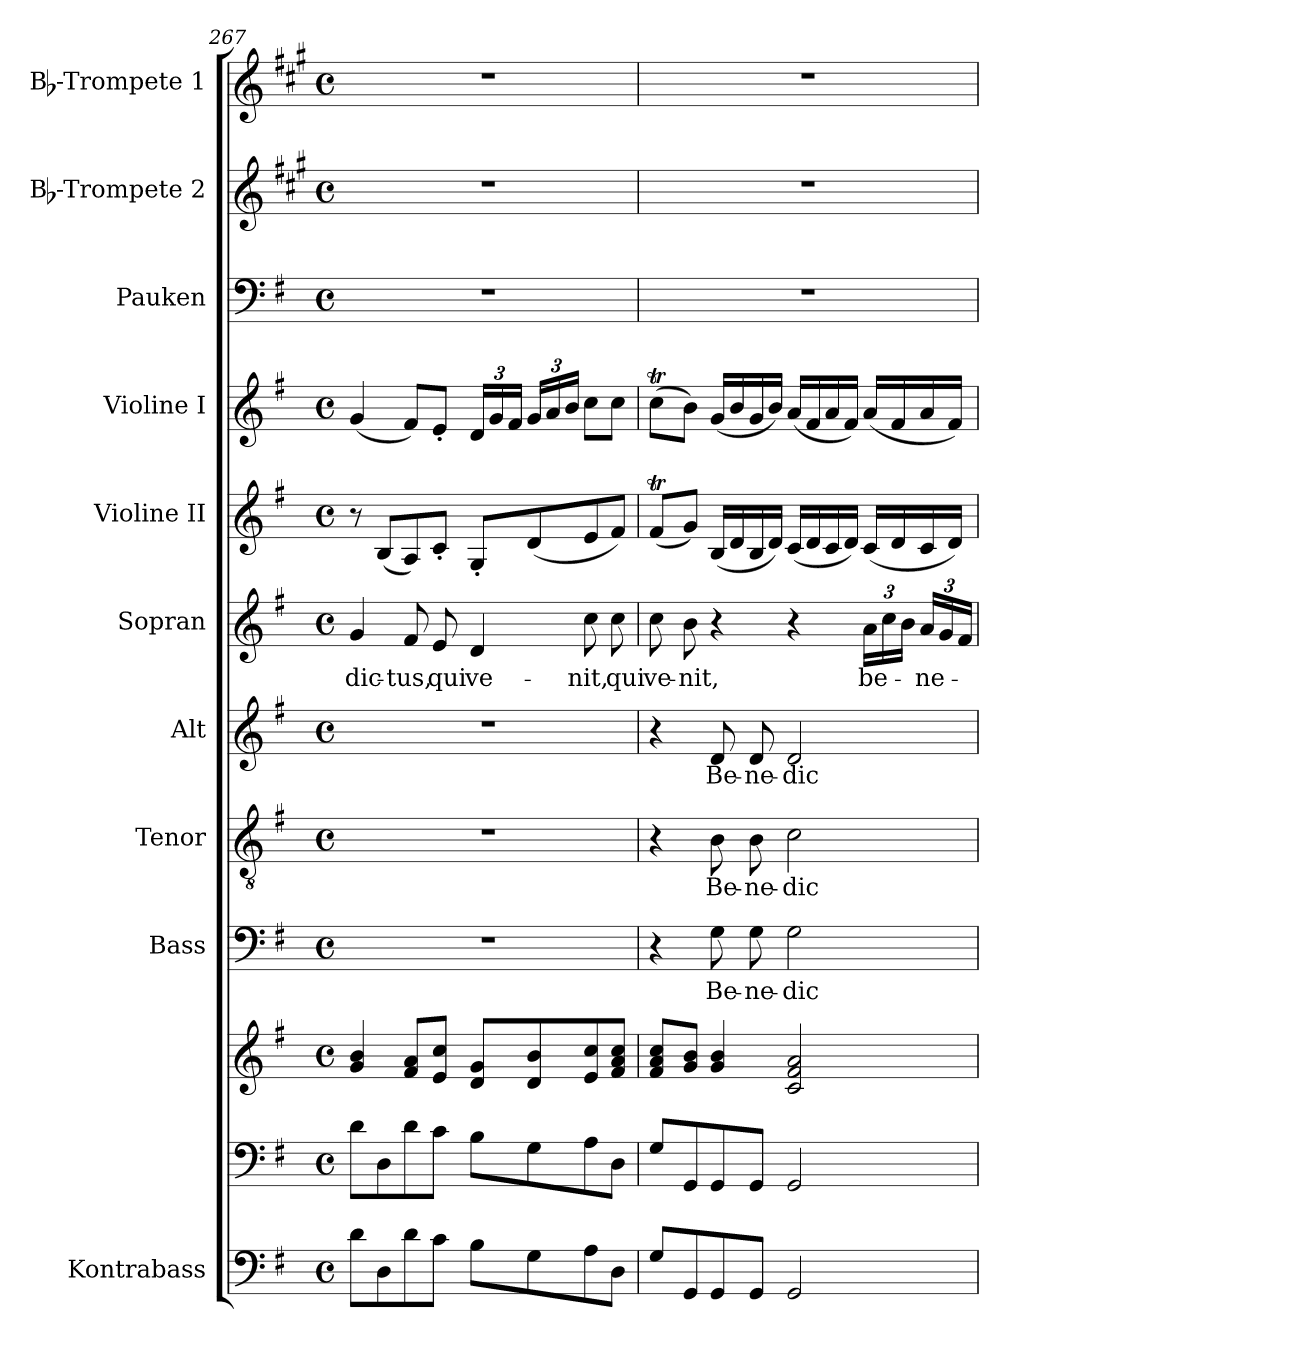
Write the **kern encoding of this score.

**kern	**kern	**kern	**kern	**text	**kern	**text	**kern	**text	**kern	**text	**kern	**kern	**kern	**kern	**kern
*part11	*part10	*part10	*part9	*part9	*part8	*part8	*part7	*part7	*part6	*part6	*part5	*part4	*part3	*part2	*part1
*staff12	*staff11	*staff10	*staff9	*staff9	*staff8	*staff8	*staff7	*staff7	*staff6	*staff6	*staff5	*staff4	*staff3	*staff2	*staff1
*I"Kontrabass	*	*	*I"Bass	*	*I"Tenor	*	*I"Alt	*	*I"Sopran	*	*I"Violine II	*I"Violine I	*I"Pauken	*I"Bb-Trompete 2	*I"Bb-Trompete 1
*I'Kb.	*	*	*I'B.	*	*I'T.	*	*I'A.	*	*I'S.	*	*I'Vl. II	*I'Vl. I	*I'Pk.	*I'Bb Trp. 2	*I'Bb Trp. 1
!!LO:PB:g=z
*clefF4	*clefF4	*clefG2	*clefF4	*	*clefGv2	*	*clefG2	*	*clefG2	*	*clefG2	*clefG2	*clefF4	*clefG2	*clefG2
*ITrd7c12	*	*	*	*	*	*	*	*	*	*	*	*	*	*ITrd1c2	*ITrd1c2
*k[f#]	*k[f#]	*k[f#]	*k[f#]	*	*k[f#]	*	*k[f#]	*	*k[f#]	*	*k[f#]	*k[f#]	*k[f#]	*k[f#]	*k[f#]
*G:	*G:	*G:	*G:	*	*G:	*	*G:	*	*G:	*	*G:	*G:	*G:	*G:	*G:
*M4/4	*M4/4	*M4/4	*M4/4	*	*M4/4	*	*M4/4	*	*M4/4	*	*M4/4	*M4/4	*M4/4	*M4/4	*M4/4
*met(c)	*met(c)	*met(c)	*met(c)	*	*met(c)	*	*met(c)	*	*met(c)	*	*met(c)	*met(c)	*met(c)	*met(c)	*met(c)
=267	=267	=267	=267	=267	=267	=267	=267	=267	=267	=267	=267	=267	=267	=267	=267
!	!	!	!	!	!	!	!	!	!	!LO:LY:b	!	!	!	!	!
8D\L	8d\L	4g/ 4b/	1r	.	1r	.	1r	.	4g/	-dic-	8r	(<4g/	1r	1r	1r
8DD\	8D\	.	.	.	.	.	.	.	.	.	(<8B/L	.	.	.	.
!	!	!	!	!	!	!	!	!	!	!LO:LY:b	!	!	!	!	!
8D\	8d\	8f#/ 8a/L	.	.	.	.	.	.	8f#/	-tus,	8A/)	8f#/L)	.	.	.
!	!	!	!	!	!	!	!	!	!	!LO:LY:b	!	!	!	!	!
8C\J	8c\J	8e/ 8cc/J	.	.	.	.	.	.	8e/	qui	8c'</J	8e'</J	.	.	.
!	!	!	!	!	!	!	!	!	!	!LO:LY:b	!	!	!	!	!
8BB\L	8B\L	8d/ 8g/L	.	.	.	.	.	.	4d/	ve-	8G'</L	24d/LL	.	.	.
.	.	.	.	.	.	.	.	.	.	.	.	24g/	.	.	.
.	.	.	.	.	.	.	.	.	.	.	.	24f#/JJ	.	.	.
8GG\	8G\	8d/ 8b/	.	.	.	.	.	.	.	.	(<8d/	24g/LL	.	.	.
.	.	.	.	.	.	.	.	.	.	.	.	24a/	.	.	.
.	.	.	.	.	.	.	.	.	.	.	.	24b/JJ	.	.	.
!	!	!	!	!	!	!	!	!	!	!LO:LY:b	!	!	!	!	!
8AA\	8A\	8e/ 8cc/	.	.	.	.	.	.	8cc\	-nit,	8e/	8cc\L	.	.	.
!	!	!	!	!	!	!	!	!	!	!LO:LY:b	!	!	!	!	!
8DD\J	8D\J	8f#/ 8a/ 8cc/J	.	.	.	.	.	.	8cc\	qui	8f#/J)	8cc\J	.	.	.
=268	=268	=268	=268	=268	=268	=268	=268	=268	=268	=268	=268	=268	=268	=268	=268
!	!	!	!	!	!	!	!	!	!	!LO:LY:b	!	!	!	!	!
8GG/L	8G/L	8f#/ 8a/ 8cc/L	4r	.	4r	.	4r	.	8cc\	ve-	(<8f#t/L	(>8ccT\L	1r	1r	1r
!	!	!	!	!	!	!	!	!	!	!LO:LY:b	!	!	!	!	!
8GGG/	8GG/	8g/ 8b/J	.	.	.	.	.	.	8b\	-nit,	8g/J)	8b\J)	.	.	.
!	!	!	!	!LO:LY:b	!	!LO:LY:b	!	!LO:LY:b	!	!	!	!	!	!	!
8GGG/	8GG/	4g/ 4b/	8G\	Be-	8B\	Be-	8d/	Be-	4r	.	(<16B/LL	(<16g/LL	.	.	.
.	.	.	.	.	.	.	.	.	.	.	16d/	16b/	.	.	.
!	!	!	!	!LO:LY:b	!	!LO:LY:b	!	!LO:LY:b	!	!	!	!	!	!	!
8GGG/J	8GG/J	.	8G\	-ne-	8B\	-ne-	8d/	-ne-	.	.	16B/	16g/	.	.	.
.	.	.	.	.	.	.	.	.	.	.	16d/JJ)	16b/JJ)	.	.	.
!	!	!	!	!LO:LY:b	!	!LO:LY:b	!	!LO:LY:b	!	!	!	!	!	!	!
2GGG/	2GG/	2c/ 2f#/ 2a/	2G\	-dic-	2c\	-dic-	2d/	-dic-	4r	.	(<16c/LL	(<16a/LL	.	.	.
.	.	.	.	.	.	.	.	.	.	.	16d/	16f#/	.	.	.
.	.	.	.	.	.	.	.	.	.	.	16c/	16a/	.	.	.
.	.	.	.	.	.	.	.	.	.	.	16d/JJ)	16f#/JJ)	.	.	.
!	!	!	!	!	!	!	!	!	!	!LO:LY:b	!	!	!	!	!
.	.	.	.	.	.	.	.	.	24a\LL	be-	(<16c/LL	(<16a/LL	.	.	.
.	.	.	.	.	.	.	.	.	24cc\	.	.	.	.	.	.
.	.	.	.	.	.	.	.	.	.	.	16d/	16f#/	.	.	.
.	.	.	.	.	.	.	.	.	24b\JJ	.	.	.	.	.	.
!	!	!	!	!	!	!	!	!	!	!LO:LY:b	!	!	!	!	!
.	.	.	.	.	.	.	.	.	24a/LL	-ne-	16c/	16a/	.	.	.
.	.	.	.	.	.	.	.	.	24g/	.	.	.	.	.	.
.	.	.	.	.	.	.	.	.	.	.	16d/JJ)	16f#/JJ)	.	.	.
.	.	.	.	.	.	.	.	.	24f#/JJ	.	.	.	.	.	.
=	=	=	=	=	=	=	=	=	=	=	=	=	=	=	=
*-	*-	*-	*-	*-	*-	*-	*-	*-	*-	*-	*-	*-	*-	*-	*-
